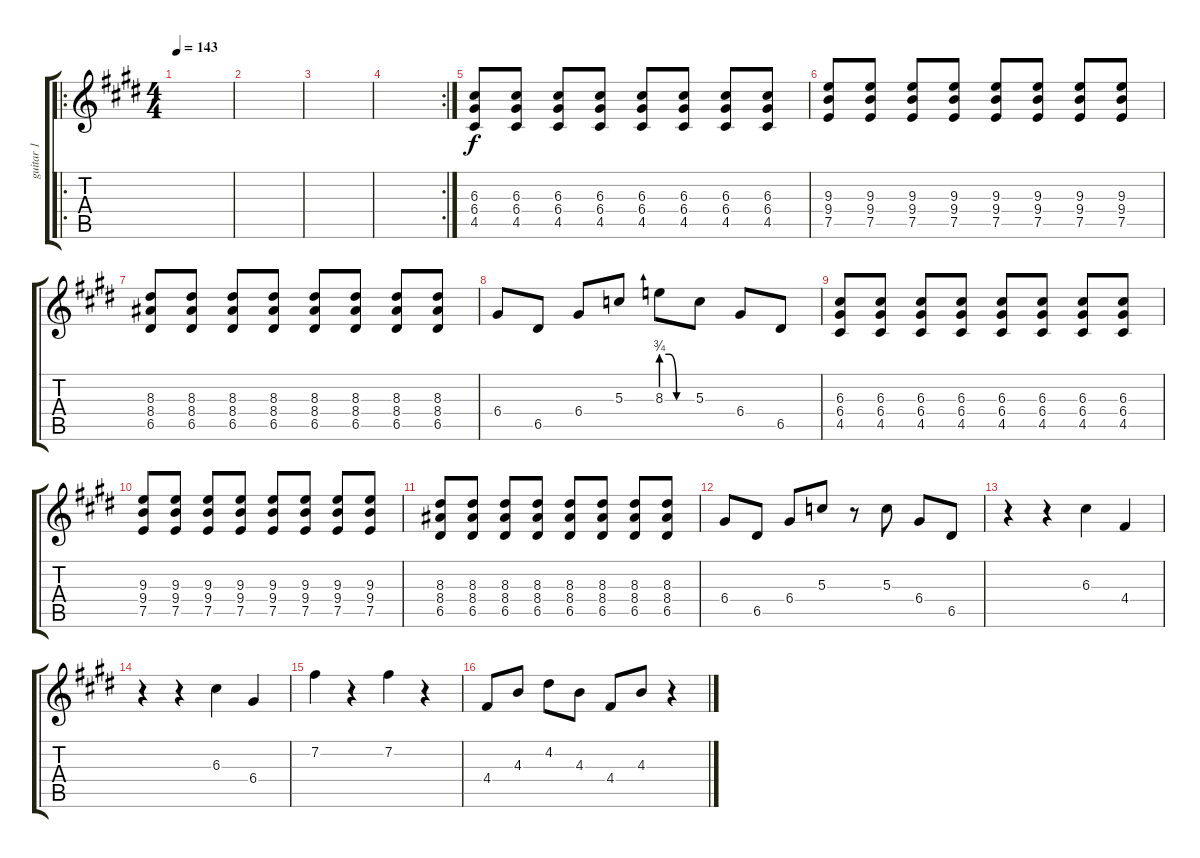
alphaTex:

\track ("guitar 1" "guitar 1") {instrument distortionguitar}
\staff {score tabs}
\tuning (E4 B3 G3 D3 A2 E2) {hide}
\ro
\ts (4 4)
\tempo 143
\clef g2
\ks c#minor
|
|
|
\rc 2
|
(6.3 6.4 4.5).8 (6.3 6.4 4.5).8 (6.3 6.4 4.5).8 (6.3 6.4 4.5).8 (6.3 6.4 4.5).8 (6.3 6.4 4.5).8 (6.3 6.4 4.5).8 (6.3 6.4 4.5).8 |
(9.3 9.4 7.5).8 (9.3 9.4 7.5).8 (9.3 9.4 7.5).8 (9.3 9.4 7.5).8 (9.3 9.4 7.5).8 (9.3 9.4 7.5).8 (9.3 9.4 7.5).8 (9.3 9.4 7.5).8 |
(8.3 8.4 6.5).8 (8.3 8.4 6.5).8 (8.3 8.4 6.5).8 (8.3 8.4 6.5).8 (8.3 8.4 6.5).8 (8.3 8.4 6.5).8 (8.3 8.4 6.5).8 (8.3 8.4 6.5).8 |
6.4.8 6.5.8 6.4.8 5.3.8 8.3{be (custom 0 3 15 3 30 0 60 0)}.8 5.3.8 6.4.8 6.5.8 |
(6.3 6.4 4.5).8 (6.3 6.4 4.5).8 (6.3 6.4 4.5).8 (6.3 6.4 4.5).8 (6.3 6.4 4.5).8 (6.3 6.4 4.5).8 (6.3 6.4 4.5).8 (6.3 6.4 4.5).8 |
(9.3 9.4 7.5).8 (9.3 9.4 7.5).8 (9.3 9.4 7.5).8 (9.3 9.4 7.5).8 (9.3 9.4 7.5).8 (9.3 9.4 7.5).8 (9.3 9.4 7.5).8 (9.3 9.4 7.5).8 |
(8.3 8.4 6.5).8 (8.3 8.4 6.5).8 (8.3 8.4 6.5).8 (8.3 8.4 6.5).8 (8.3 8.4 6.5).8 (8.3 8.4 6.5).8 (8.3 8.4 6.5).8 (8.3 8.4 6.5).8 |
6.4.8 6.5.8 6.4.8 5.3.8 r.8 5.3.8 6.4.8 6.5.8 |
r.4 r.4 6.3.4 4.4.4 |
r.4 r.4 6.3.4 6.4.4 |
7.2.4 r.4 7.2.4 r.4 |
4.4.8 4.3.8 4.2.8 4.3.8 4.4.8 4.3.8 r.4
